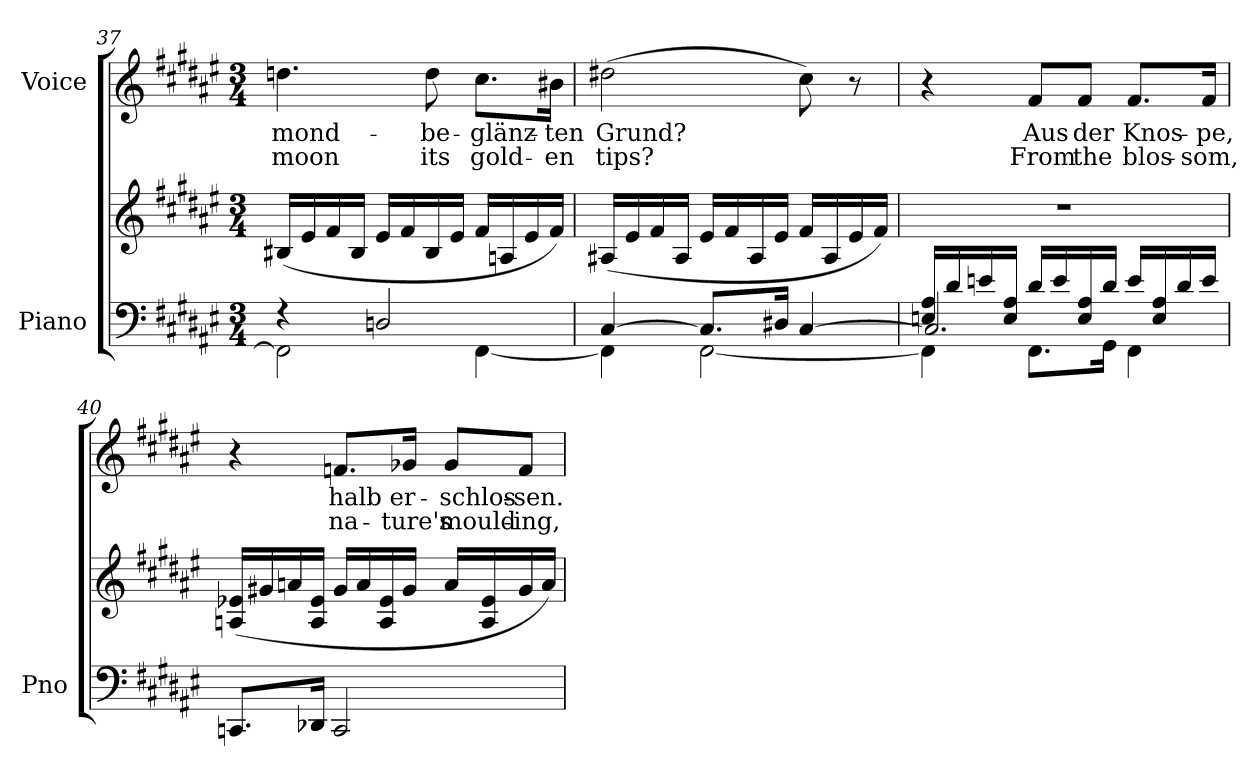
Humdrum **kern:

**kern	**kern	**kern	**text	**text
*part2	*part2	*part1	*part1	*part1
*staff3	*staff2	*staff1	*staff1	*staff1
*I"Piano	*	*I"Voice	*	*
*I'Pno	*	*	*	*
!!LO:LB:g=z
*clefF4	*clefG2	*clefG2	*	*
*k[f#c#g#d#a#e#]	*k[f#c#g#d#a#e#]	*k[f#c#g#d#a#e#]	*	*
*M3/4	*M3/4	*M3/4	*	*
=37	=37	=37	=37	=37
*^	*	*	*	*
!	!	!	!	!LO:LY:b	!LO:LY:b
4r	2FF#\]	(16B#X/LL	4.ddn\	mond-	moon
.	.	16e#/	.	.	.
.	.	16f#/	.	.	.
.	.	16B#/JJ	.	.	.
2Dn/	.	16e#/LL	.	.	.
.	.	16f#/	.	.	.
!	!	!	!	!LO:LY:b	!LO:LY:b
.	.	16B#/	8dd\	-be-	its
.	.	16e#/JJ	.	.	.
!	!	!	!	!LO:LY:b	!LO:LY:b
.	[4FF#\	16f#/LL	8.cc#\L	-glänz-	gold-
.	.	16An/	.	.	.
.	.	16e#/	.	.	.
!	!	!	!	!LO:LY:b	!LO:LY:b
.	.	16f#/JJ)	16b#X\Jk	-ten	-en
=38	=38	=38	=38	=38	=38
!	!	!	!	!LO:LY:b	!LO:LY:b
[4C#/	4FF#\]	(16A#X/LL	(2dd#X\	Grund?	tips?
.	.	16e#/	.	.	.
.	.	16f#/	.	.	.
.	.	16A#/JJ	.	.	.
8.C#/L]	[2FF#\	16e#/LL	.	.	.
.	.	16f#/	.	.	.
.	.	16A#/	.	.	.
16D#X/Jk	.	16e#/JJ	.	.	.
[<4C#/	.	16f#/LL	8cc#\)	.	.
.	.	16A#/	.	.	.
.	.	16e#/	8r	.	.
.	.	16f#/JJ)	.	.	.
!!LO:LB:g=z
=39	=39	=39	=39	=39	=39
*	*^	*	*	*	*
16En/ 16A#/LL	4FF#\]	2.C#/]	2.r	4r	.	.
16d#/	.	.	.	.	.	.
16en/	.	.	.	.	.	.
16E/ 16A#/JJ	.	.	.	.	.	.
!	!	!	!	!	!LO:LY:b	!LO:LY:b
16d#/LL	8.FF#\L	.	.	8f#/L	Aus	From
16e/	.	.	.	.	.	.
!	!	!	!	!	!LO:LY:b	!LO:LY:b
16E/ 16A#/	.	.	.	8f#/J	der	the
16d#/JJ	16GG#\Jk	.	.	.	.	.
!	!	!	!	!	!LO:LY:b	!LO:LY:b
16e/LL	4FF#\	.	.	8.f#/L	Knos-	blos-
16E/ 16A#/	.	.	.	.	.	.
16d#/	.	.	.	.	.	.
!	!	!	!	!	!LO:LY:b	!LO:LY:b
16e/JJ	.	.	.	16f#/Jk	-pe,	-som,
*v	*v	*v	*	*	*	*
!!LO:PB:g=z
=40	=40	=40	=40	=40
8.CCn/L	(>16An/ 16e-X/LL	4r	.	.
.	16g#X/	.	.	.
.	16an/	.	.	.
16DD-X/Jk	16A/ 16e-/JJ	.	.	.
!	!	!	!LO:LY:b	!LO:LY:b
2CC/	16g#/LL	8.fn/L	halb	na-
.	16a/	.	.	.
.	16A/ 16e-/	.	.	.
!	!	!	!LO:LY:b	!LO:LY:b
.	16g#/JJ	16g-X/Jk	er-	-ture's
!	!	!	!LO:LY:b	!LO:LY:b
.	16a/LL	8g-/L	-schlos-	mould-
.	16A/ 16e-/	.	.	.
!	!	!	!LO:LY:b	!LO:LY:b
.	16g#/	8f/J	-sen.	-ing,
.	16a/JJ)	.	.	.
=	=	=	=	=
*-	*-	*-	*-	*-
